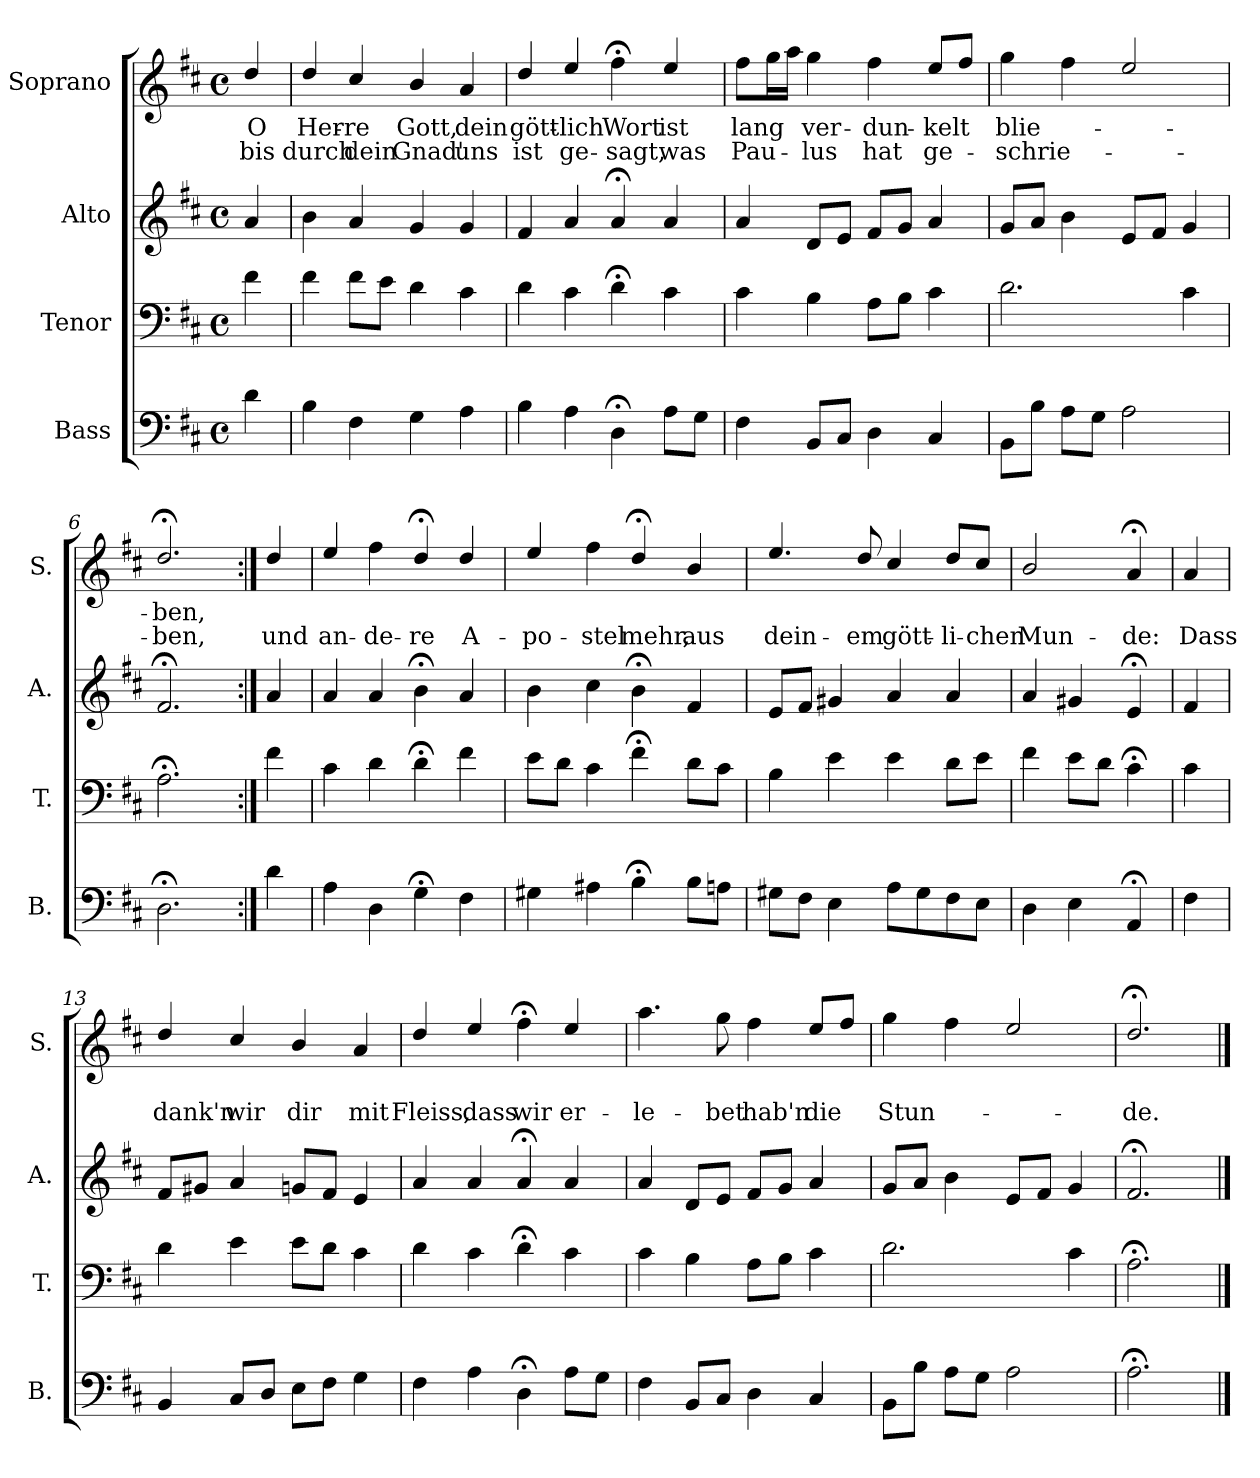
**kern	**kern	**kern	**kern	**text	**text
*part4	*part3	*part2	*part1	*part1	*part1
*staff4	*staff3	*staff2	*staff1	*staff1	*staff1
*I"Bass	*I"Tenor	*I"Alto	*I"Soprano	*	*
*I'B.	*I'T.	*I'A.	*I'S.	*	*
*clefF4	*clefF4	*clefG2	*clefG2	*	*
*k[f#c#]	*k[f#c#]	*k[f#c#]	*k[f#c#]	*	*
*D:	*D:	*D:	*D:	*	*
*M4/4	*M4/4	*M4/4	*M4/4	*	*
*met(c)	*met(c)	*met(c)	*met(c)	*	*
=1	=1	=1	=1	=1	=1
!	!	!	!	!LO:LY:b	!LO:LY:b
4d\	4f#\	4a/	4dd/	O	bis
=2	=2	=2	=2	=2	=2
!	!	!	!	!LO:LY:b	!LO:LY:b
4B\	4f#\	4b\	4dd/	Her-	durch
!	!	!	!	!LO:LY:b	!LO:LY:b
4F#\	8f#\L	4a/	4cc#/	-re	dein
.	8e\J	.	.	.	.
!	!	!	!	!LO:LY:b	!LO:LY:b
4G\	4d\	4g/	4b/	Gott,	Gnad'
!	!	!	!	!LO:LY:b	!LO:LY:b
4A\	4c#\	4g/	4a/	dein	uns
=3	=3	=3	=3	=3	=3
!	!	!	!	!LO:LY:b	!LO:LY:b
4B\	4d\	4f#/	4dd/	gött-	ist
!	!	!	!	!LO:LY:b	!LO:LY:b
4A\	4c#\	4a/	4ee/	-lich	ge-
!	!	!	!	!LO:LY:b	!LO:LY:b
4D;<\	4d;<\	4a;</	4ff#;<\	Wort	-sagt,
!	!	!	!	!LO:LY:b	!LO:LY:b
8A\L	4c#\	4a/	4ee/	ist	was
8G\J	.	.	.	.	.
=4	=4	=4	=4	=4	=4
!	!	!	!	!LO:LY:b	!LO:LY:b
4F#\	4c#\	4a/	8ff#\L	lang	Pau-
.	.	.	16gg\L	.	.
.	.	.	16aa\JJ	.	.
!	!	!	!	!LO:LY:b	!LO:LY:b
8BB/L	4B\	8d/L	4gg\	ver-	-lus
8C#/J	.	8e/J	.	.	.
!	!	!	!	!LO:LY:b	!LO:LY:b
4D\	8A\L	8f#/L	4ff#\	-dun-	hat
.	8B\J	8g/J	.	.	.
!	!	!	!	!LO:LY:b	!LO:LY:b
4C#/	4c#\	4a/	8ee/L	-kelt	ge-
.	.	.	8ff#/J	.	.
=5	=5	=5	=5	=5	=5
!	!	!	!	!LO:LY:b	!LO:LY:b
8BB\L	2.d\	8g/L	4gg\	blie-	-schrie-
8B\J	.	8a/J	.	.	.
8A\L	.	4b\	4ff#\	.	.
8G\J	.	.	.	.	.
2A\	.	8e/L	2ee/	.	.
.	.	8f#/J	.	.	.
.	4c#\	4g/	.	.	.
!!LO:LB:g=z
=6	=6	=6	=6	=6	=6
!	!	!	!	!LO:LY:b	!LO:LY:b
2.D;<\	2.A;<\	2.f#;</	2.dd;</	-ben,	-ben,
!!LO:LB:g=z
=7:|!	=7:|!	=7:|!	=7:|!	=7:|!	=7:|!
!	!	!	!	!	!LO:LY:b
4d\	4f#\	4a/	4dd/	.	und
=8	=8	=8	=8	=8	=8
!	!	!	!	!	!LO:LY:b
4A\	4c#\	4a/	4ee/	.	an-
!	!	!	!	!	!LO:LY:b
4D\	4d\	4a/	4ff#\	.	-de-
!	!	!	!	!	!LO:LY:b
4G;<\	4d;<\	4b;<\	4dd;</	.	-re
!	!	!	!	!	!LO:LY:b
4F#\	4f#\	4a/	4dd/	.	A-
=9	=9	=9	=9	=9	=9
!	!	!	!	!	!LO:LY:b
4G#X\	8e\L	4b\	4ee/	.	-po-
.	8d\J	.	.	.	.
!	!	!	!	!	!LO:LY:b
4A#X\	4c#\	4cc#\	4ff#\	.	-stel
!	!	!	!	!	!LO:LY:b
4B;<\	4f#;<\	4b;<\	4dd;</	.	mehr,
!	!	!	!	!	!LO:LY:b
8B\L	8d\L	4f#/	4b/	.	aus
8An\J	8c#\J	.	.	.	.
=10	=10	=10	=10	=10	=10
!	!	!	!	!	!LO:LY:b
8G#X\L	4B\	8e/L	4.ee/	.	dein-
8F#\J	.	8f#/J	.	.	.
4E\	4e\	4g#X/	.	.	.
!	!	!	!	!	!LO:LY:b
.	.	.	8dd/	.	-em
!	!	!	!	!	!LO:LY:b
8A\L	4e\	4a/	4cc#/	.	gött-
8G#\	.	.	.	.	.
!	!	!	!	!	!LO:LY:b
8F#\	8d\L	4a/	8dd/L	.	-li-
!	!	!	!	!	!LO:LY:b
8E\J	8e\J	.	8cc#/J	.	-chen
=11	=11	=11	=11	=11	=11
!	!	!	!	!	!LO:LY:b
4D\	4f#\	4a/	2b/	.	Mun-
4E\	8e\L	4g#X/	.	.	.
.	8d\J	.	.	.	.
!	!	!	!	!	!LO:LY:b
4AA;</	4c#;<\	4e;</	4a;</	.	-de:
!!LO:PB:g=z
=12	=12	=12	=12	=12	=12
!	!	!	!	!	!LO:LY:b
4F#\	4c#\	4f#/	4a/	.	Dass
=13	=13	=13	=13	=13	=13
!	!	!	!	!	!LO:LY:b
4BB/	4d\	8f#/L	4dd/	.	dank'n
.	.	8g#X/J	.	.	.
!	!	!	!	!	!LO:LY:b
8C#/L	4e\	4a/	4cc#/	.	wir
8D/J	.	.	.	.	.
!	!	!	!	!	!LO:LY:b
8E\L	8e\L	8gn/L	4b/	.	dir
8F#\J	8d\J	8f#/J	.	.	.
!	!	!	!	!	!LO:LY:b
4G\	4c#\	4e/	4a/	.	mit
=14	=14	=14	=14	=14	=14
!	!	!	!	!	!LO:LY:b
4F#\	4d\	4a/	4dd/	.	Fleiss,
!	!	!	!	!	!LO:LY:b
4A\	4c#\	4a/	4ee/	.	dass
!	!	!	!	!	!LO:LY:b
4D;<\	4d;<\	4a;</	4ff#;<\	.	wir
!	!	!	!	!	!LO:LY:b
8A\L	4c#\	4a/	4ee/	.	er-
8G\J	.	.	.	.	.
=15	=15	=15	=15	=15	=15
!	!	!	!	!	!LO:LY:b
4F#\	4c#\	4a/	4.aa\	.	-le-
8BB/L	4B\	8d/L	.	.	.
!	!	!	!	!	!LO:LY:b
8C#/J	.	8e/J	8gg\	.	bet
!	!	!	!	!	!LO:LY:b
4D\	8A\L	8f#/L	4ff#\	.	hab'n
.	8B\J	8g/J	.	.	.
!	!	!	!	!	!LO:LY:b
4C#/	4c#\	4a/	8ee/L	.	die
.	.	.	8ff#/J	.	.
=16	=16	=16	=16	=16	=16
!	!	!	!	!	!LO:LY:b
8BB\L	2.d\	8g/L	4gg\	.	Stun-
8B\J	.	8a/J	.	.	.
8A\L	.	4b\	4ff#\	.	.
8G\J	.	.	.	.	.
2A\	.	8e/L	2ee/	.	.
.	.	8f#/J	.	.	.
.	4c#\	4g/	.	.	.
=17	=17	=17	=17	=17	=17
!	!	!	!	!	!LO:LY:b
2.A;<\	2.A;<\	2.f#;</	2.dd;</	.	-de.
==	==	==	==	==	==
*-	*-	*-	*-	*-	*-
